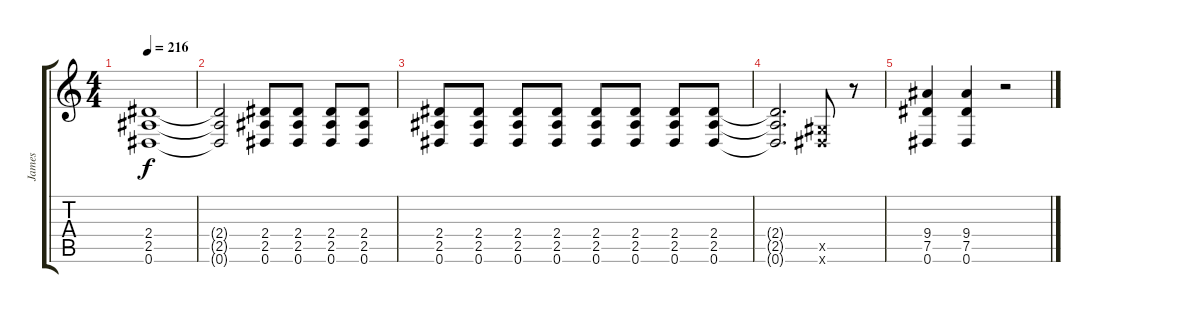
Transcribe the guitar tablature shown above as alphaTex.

\track ("James" "James") {instrument distortionguitar}
\staff {score tabs}
\tuning (Eb4 Bb3 Gb3 Db3 Ab2 Eb2) {hide}
\ts (4 4)
\tempo 216
\clef g2
\ks c
(2.4{t} 2.5{t} 0.6{t}).1{dy f} |
(2.4{t} 2.5{t} 0.6{t}).2 (2.4 2.5 0.6).8 (2.4 2.5 0.6).8 (2.4 2.5 0.6).8 (2.4 2.5 0.6).8 |
(2.4 2.5 0.6).8 (2.4 2.5 0.6).8 (2.4 2.5 0.6).8 (2.4 2.5 0.6).8 (2.4 2.5 0.6).8 (2.4 2.5 0.6).8 (2.4 2.5 0.6).8 (2.4 2.5 0.6).8 |
(2.4{t} 2.5{t} 0.6{t}).2{d} (0.5{x} 0.6{x}).8 r.8 |
(9.4 7.5 0.6).4 (9.4 7.5 0.6).4 r.2
